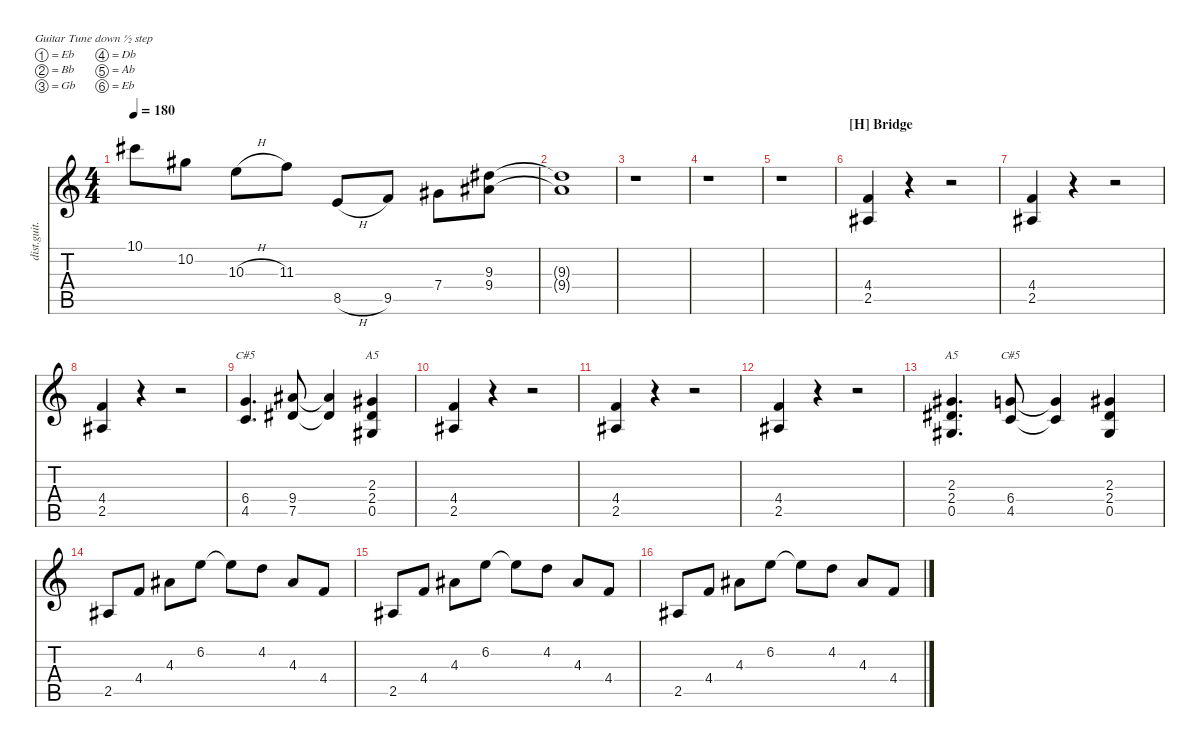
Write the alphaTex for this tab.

\defaultSystemsLayout 4
\hideDynamics
\bracketExtendMode nobrackets
\otherSystemsTrackNameOrientation horizontal
\track (" Guitar 2" "dist.guit.") {instrument distortionguitar}
\staff {score tabs}
\tuning (Eb4 Bb3 Gb3 Db3 Ab2 Eb2)
\chord ("A5" x x 2 2 0 x) {showdiagram false showfingering false barre 2}
\chord ("C#5" x x x 6 4 x) {firstfret 4 showdiagram false showfingering false}
\ts (4 4)
\tempo 180
\clef g2
\ks c
10.1{acc #}.8{dy mf beam Down} 10.2{acc #}.8{beam Down} 10.3{h}.8{beam Down} 11.3.8{beam Down} 8.5{h}.8{beam Up} 9.5.8{beam Up} 7.4{acc #}.8{beam Down} (9.4{acc #} 9.3{acc #}).8{beam Down} |
(9.3{t acc #} 9.4{t acc #}).1{beam Down} |
r.1{beam Down} |
r.1{beam Down} |
r.1{beam Down} |
\section ("H" "Bridge")
(2.5{acc #} 4.4).4{beam Up} r.4{beam Up} r.2{beam Up} |
(2.5{acc #} 4.4).4{beam Up} r.4{beam Up} r.2{beam Up} |
(2.5{acc #} 4.4).4{beam Up} r.4{beam Up} r.2{beam Up} |
(4.5 6.4).4{d ch "C#5" dy f beam Up} (7.5{acc #} 9.4{acc #}).8{beam Up} (9.4{t acc #} 7.5{t acc #}).4{beam Up} (0.5{acc #} 2.4{acc #} 2.3{acc #}).4{ch "A5" beam Up} |
(2.5{acc #} 4.4).4{dy mf beam Up} r.4{beam Up} r.2{beam Up} |
(2.5{acc #} 4.4).4{beam Up} r.4{beam Up} r.2{beam Up} |
(2.5{acc #} 4.4).4{beam Up} r.4{beam Up} r.2{beam Up} |
(0.5{acc #} 2.4{acc #} 2.3{acc #}).4{d ch "A5" beam Up} (4.5 6.4).8{ch "C#5" beam Up} (6.4{t} 4.5{t}).4{beam Up} (0.5{acc #} 2.4{acc #} 2.3{acc #}).4{beam Up} |
2.5{acc #}.8{dy f beam Up} 4.4.8{beam Up} 4.3{acc #}.8{beam Down} 6.2.8{beam Down} 6.2{t}.8{beam Down} 4.2.8{beam Down} 4.3{acc #}.8{beam Up} 4.4.8{beam Up} |
2.5{acc #}.8{beam Up} 4.4.8{beam Up} 4.3{acc #}.8{beam Down} 6.2.8{beam Down} 6.2{t}.8{beam Down} 4.2.8{beam Down} 4.3{acc #}.8{beam Up} 4.4.8{beam Up} |
2.5{acc #}.8{beam Up} 4.4.8{beam Up} 4.3{acc #}.8{beam Down} 6.2.8{beam Down} 6.2{t}.8{beam Down} 4.2.8{beam Down} 4.3{acc #}.8{beam Up} 4.4.8{beam Up}
